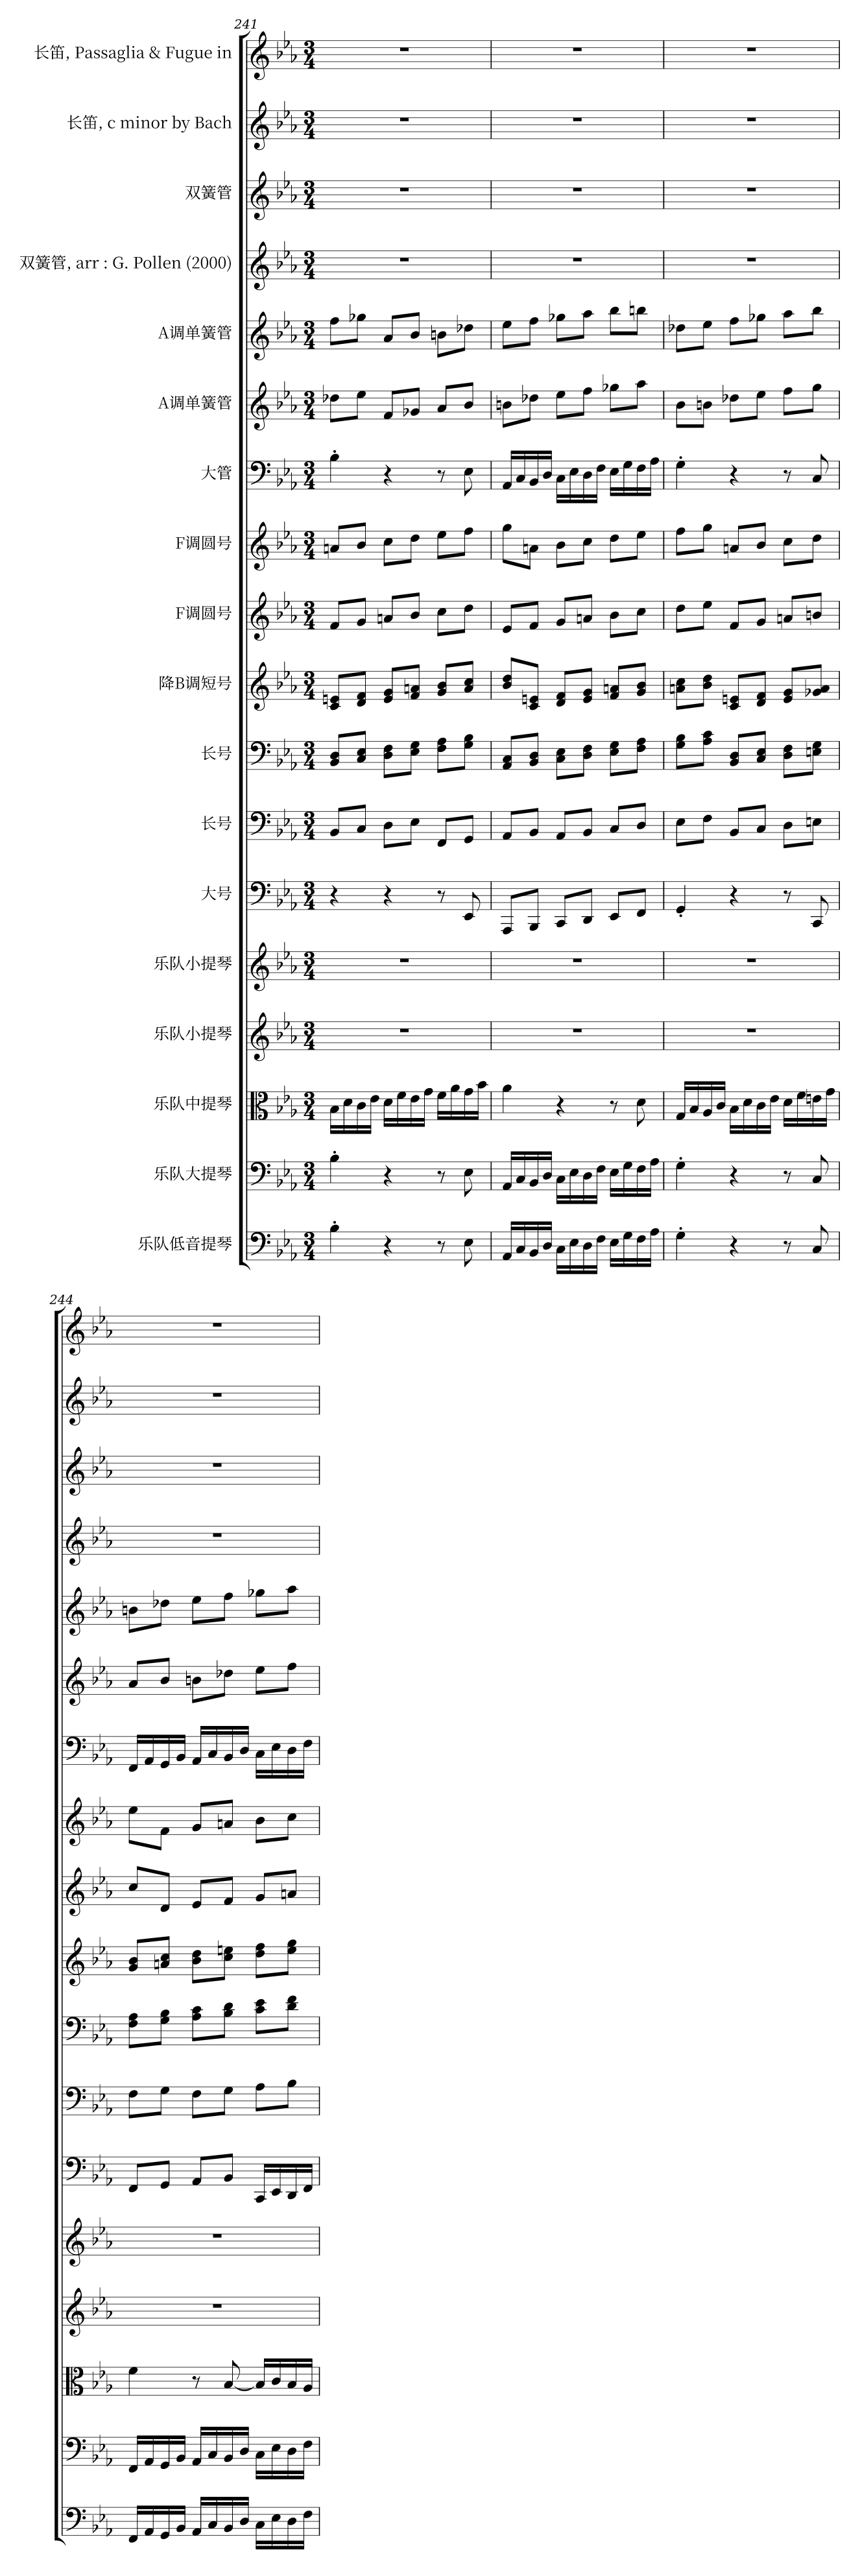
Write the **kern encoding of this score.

**kern	**kern	**kern	**kern	**kern	**kern	**kern	**kern	**kern	**kern	**kern	**kern	**kern	**kern	**kern	**kern	**kern	**kern
*part18	*part17	*part16	*part15	*part14	*part13	*part12	*part11	*part10	*part9	*part8	*part7	*part6	*part5	*part4	*part3	*part2	*part1
*staff18	*staff17	*staff16	*staff15	*staff14	*staff13	*staff12	*staff11	*staff10	*staff9	*staff8	*staff7	*staff6	*staff5	*staff4	*staff3	*staff2	*staff1
*I"乐队低音提琴	*I"乐队大提琴	*I"乐队中提琴	*I"乐队小提琴	*I"乐队小提琴	*I"大号	*I"长号	*I"长号	*I"降B调短号	*I"F调圆号	*I"F调圆号	*I"大管	*I"A调单簧管	*I"A调单簧管	*I"双簧管, arr :  G. Pollen (2000)	*I"双簧管	*I"长笛, c minor by Bach	*I"长笛, Passaglia &amp; Fugue in
*clefF4	*clefF4	*clefC3	*clefG2	*clefG2	*clefF4	*clefF4	*clefF4	*clefG2	*clefG2	*clefG2	*clefF4	*clefG2	*clefG2	*clefG2	*clefG2	*clefG2	*clefG2
*ITrd7c12	*	*	*	*	*	*	*	*ITrd1c2	*ITrd4c7	*ITrd4c7	*	*ITrd2c3	*ITrd2c3	*	*	*	*
*k[b-e-a-]	*k[b-e-a-]	*k[b-e-a-]	*k[b-e-a-]	*k[b-e-a-]	*k[b-e-a-]	*k[b-e-a-]	*k[b-e-a-]	*k[b-e-a-d-g-]	*k[b-e-a-d-]	*k[b-e-a-d-]	*k[b-e-a-]	*k[]	*k[]	*k[b-e-a-]	*k[b-e-a-]	*k[b-e-a-]	*k[b-e-a-]
*M3/4	*M3/4	*M3/4	*M3/4	*M3/4	*M3/4	*M3/4	*M3/4	*M3/4	*M3/4	*M3/4	*M3/4	*M3/4	*M3/4	*M3/4	*M3/4	*M3/4	*M3/4
=241	=241	=241	=241	=241	=241	=241	=241	=241	=241	=241	=241	=241	=241	=241	=241	=241	=241
4BB-'\	4B-'\	16B-\LL	2.r	2.r	4r	8BB-/L	8BB-/ 8D/L	8B-/ 8dn/L	8B-/L	8dn/L	4B-'\	8b-X\L	8dd\L	2.r	2.r	2.r	2.r
.	.	16d\	.	.	.	.	.	.	.	.	.	.	.	.	.	.	.
.	.	16c\	.	.	.	8C/J	8C/ 8E-/J	8c/ 8e-/J	8c/J	8e-/J	.	8cc\J	8ee-X\J	.	.	.	.
.	.	16e-\JJ	.	.	.	.	.	.	.	.	.	.	.	.	.	.	.
4r	4r	16d\LL	.	.	4r	8D\L	8D\ 8F\L	8d/ 8f/L	8dn/L	8f\L	4r	8d/L	8f/L	.	.	.	.
.	.	16f\	.	.	.	.	.	.	.	.	.	.	.	.	.	.	.
.	.	16e-\	.	.	.	8E-\J	8E-\ 8G\J	8e-/ 8gn/J	8e-/J	8g\J	.	8e-X/J	8g/J	.	.	.	.
.	.	16g\JJ	.	.	.	.	.	.	.	.	.	.	.	.	.	.	.
8r	8r	16f\LL	.	.	8r	8FF/L	8F\ 8A-\L	8f/ 8a-/L	8f\L	8a-\L	8r	8f/L	8g#X\L	.	.	.	.
.	.	16a-\	.	.	.	.	.	.	.	.	.	.	.	.	.	.	.
8EE-\	8E-\	16g\	.	.	8EE-/	8GG/J	8G\ 8B-\J	8g/ 8b-/J	8g\J	8b-\J	8E-\	8g/J	8b-X\J	.	.	.	.
.	.	16b-\JJ	.	.	.	.	.	.	.	.	.	.	.	.	.	.	.
!!LO:PB:g=z
=242	=242	=242	=242	=242	=242	=242	=242	=242	=242	=242	=242	=242	=242	=242	=242	=242	=242
16AAA-/LL	16AA-/LL	4a-\	2.r	2.r	8AAA-/L	8AA-/L	8AA-/ 8C/L	8a-/ 8cc/L	8A-/L	8cc\L	16AA-/LL	8g#X\L	8cc\L	2.r	2.r	2.r	2.r
16CC/	16C/	.	.	.	.	.	.	.	.	.	16C/	.	.	.	.	.	.
16BBB-/	16BB-/	.	.	.	8BBB-/J	8BB-/J	8BB-/ 8D/J	8B-/ 8dn/J	8B-/J	8dn\J	16BB-/	8b-X\J	8dd\J	.	.	.	.
16DD/JJ	16D/JJ	.	.	.	.	.	.	.	.	.	16D/JJ	.	.	.	.	.	.
16CC\LL	16C\LL	4r	.	.	8CC/L	8AA-/L	8C\ 8E-\L	8c/ 8e-/L	8c/L	8e-\L	16C\LL	8cc\L	8ee-X\L	.	.	.	.
16EE-\	16E-\	.	.	.	.	.	.	.	.	.	16E-\	.	.	.	.	.	.
16DD\	16D\	.	.	.	8DD/J	8BB-/J	8D\ 8F\J	8d/ 8f/J	8dn/J	8f\J	16D\	8dd\J	8ff\J	.	.	.	.
16FF\JJ	16F\JJ	.	.	.	.	.	.	.	.	.	16F\JJ	.	.	.	.	.	.
16EE-\LL	16E-\LL	8r	.	.	8EE-/L	8C/L	8E-\ 8G\L	8e-/ 8gn/L	8e-\L	8g\L	16E-\LL	8ee-X\L	8gg\L	.	.	.	.
16GG\	16G\	.	.	.	.	.	.	.	.	.	16G\	.	.	.	.	.	.
16FF\	16F\	8d\	.	.	8FF/J	8D/J	8F\ 8A-\J	8f/ 8a-/J	8f\J	8a-\J	16F\	8ff\J	8gg#X\J	.	.	.	.
16AA-\JJ	16A-\JJ	.	.	.	.	.	.	.	.	.	16A-\JJ	.	.	.	.	.	.
=243	=243	=243	=243	=243	=243	=243	=243	=243	=243	=243	=243	=243	=243	=243	=243	=243	=243
4GG'\	4G'\	16G/LL	2.r	2.r	4GG'/	8E-\L	8G\ 8B-\L	8gn\ 8b-\L	8g\L	8b-\L	4G'\	8g\L	8b-X\L	2.r	2.r	2.r	2.r
.	.	16B-/	.	.	.	.	.	.	.	.	.	.	.	.	.	.	.
.	.	16A-/	.	.	.	8F\J	8A-\ 8c\J	8a-\ 8cc\J	8a-\J	8cc\J	.	8g#X\J	8cc\J	.	.	.	.
.	.	16c/JJ	.	.	.	.	.	.	.	.	.	.	.	.	.	.	.
4r	4r	16B-\LL	.	.	4r	8BB-/L	8BB-/ 8D/L	8B-/ 8dn/L	8B-/L	8dn/L	4r	8b-X\L	8dd\L	.	.	.	.
.	.	16d\	.	.	.	.	.	.	.	.	.	.	.	.	.	.	.
.	.	16c\	.	.	.	8C/J	8C/ 8E-/J	8c/ 8e-/J	8c/J	8e-/J	.	8cc\J	8ee-X\J	.	.	.	.
.	.	16e-\JJ	.	.	.	.	.	.	.	.	.	.	.	.	.	.	.
8r	8r	16d\LL	.	.	8r	8D\L	8D\ 8F\L	8d/ 8f/L	8dn/L	8f\L	8r	8dd\L	8ff\L	.	.	.	.
.	.	16f\	.	.	.	.	.	.	.	.	.	.	.	.	.	.	.
8CC/	8C/	16en\	.	.	8CC/	8En\J	8En\ 8G\J	8f-X/ 8g/J	8en/J	8g\J	8C/	8ee\J	8gg\J	.	.	.	.
.	.	16g\JJ	.	.	.	.	.	.	.	.	.	.	.	.	.	.	.
=244	=244	=244	=244	=244	=244	=244	=244	=244	=244	=244	=244	=244	=244	=244	=244	=244	=244
16FFF/LL	16FF/LL	4f\	2.r	2.r	8FF/L	8F\L	8F\ 8A-\L	8f/ 8a-/L	8f/L	8a-\L	16FF/LL	8f/L	8g#X\L	2.r	2.r	2.r	2.r
16AAA-/	16AA-/	.	.	.	.	.	.	.	.	.	16AA-/	.	.	.	.	.	.
16GGG/	16GG/	.	.	.	8GG/J	8G\J	8G\ 8B-\J	8gn/ 8b-/J	8G/J	8B-\J	16GG/	8g/J	8b-X\J	.	.	.	.
16BBB-/JJ	16BB-/JJ	.	.	.	.	.	.	.	.	.	16BB-/JJ	.	.	.	.	.	.
16AAA-/LL	16AA-/LL	8r	.	.	8AA-/L	8F\L	8A-\ 8c\L	8a-\ 8cc\L	8A-/L	8c/L	16AA-/LL	8g#X\L	8cc\L	.	.	.	.
16CC/	16C/	.	.	.	.	.	.	.	.	.	16C/	.	.	.	.	.	.
16BBB-/	16BB-/	[8B-/	.	.	8BB-/J	8G\J	8B-\ 8d\J	8b-\ 8ddn\J	8B-/J	8dn/J	16BB-/	8b-X\J	8dd\J	.	.	.	.
16DD/JJ	16D/JJ	.	.	.	.	.	.	.	.	.	16D/JJ	.	.	.	.	.	.
16CC\LL	16C\LL	16B-/LL]	.	.	16CC/LL	8A-\L	8c\ 8e-\L	8cc\ 8ee-\L	8c/L	8e-\L	16C\LL	8cc\L	8ee-X\L	.	.	.	.
16EE-\	16E-\	16c/	.	.	16EE-/	.	.	.	.	.	16E-\	.	.	.	.	.	.
16DD\	16D\	16B-/	.	.	16DD/	8B-\J	8d\ 8f\J	8dd\ 8ff\J	8dn/J	8f\J	16D\	8dd\J	8ff\J	.	.	.	.
16FF\JJ	16F\JJ	16A-/JJ	.	.	16FF/JJ	.	.	.	.	.	16F\JJ	.	.	.	.	.	.
=	=	=	=	=	=	=	=	=	=	=	=	=	=	=	=	=	=
*-	*-	*-	*-	*-	*-	*-	*-	*-	*-	*-	*-	*-	*-	*-	*-	*-	*-
